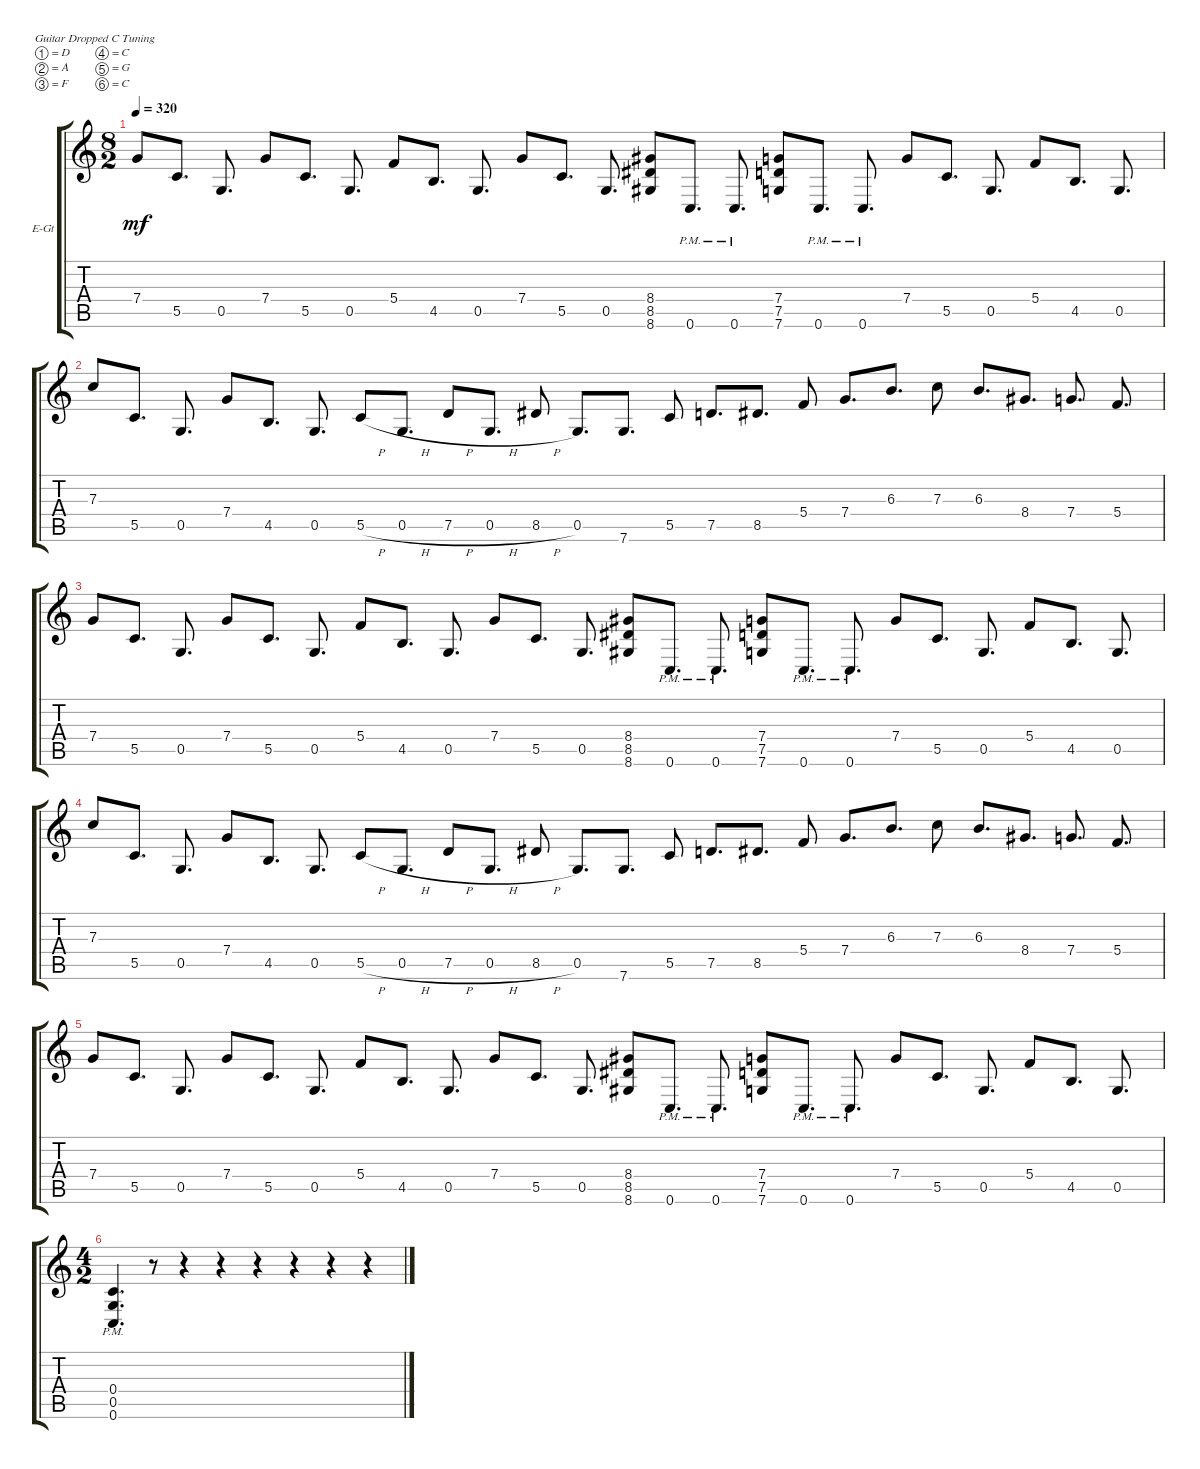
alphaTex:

\defaultSystemsLayout 4
\bracketExtendMode groupsimilarinstruments
\firstSystemTrackNameOrientation horizontal
\otherSystemsTrackNameOrientation horizontal
\track ("Gajic" "E-Gt") {instrument distortionguitar}
\staff {score tabs}
\tuning (D4 A3 F3 C3 G2 C2)
\ts (8 2)
\tempo 320
\clef g2
\ks c
7.4.8{dy mf} 5.5.8{d} 0.5.8{d} 7.4.8 5.5.8{d} 0.5.8{d} 5.4.8 4.5.8{d} 0.5.8{d} 7.4.8 5.5.8{d} 0.5.8{d} (8.6 8.5 8.4).8 0.6{pm}.8{d} 0.6{pm}.8{d} (7.6 7.5 7.4).8 0.6{pm}.8{d} 0.6{pm}.8{d} 7.4.8 5.5.8{d} 0.5.8{d} 5.4.8 4.5.8{d} 0.5.8{d} |
7.3.8 5.5.8{d} 0.5.8{d} 7.4.8 4.5.8{d} 0.5.8{d} 5.5{h}.8 0.5{h}.8{d} 7.5{h}.8 0.5{h}.8{d} 8.5{h}.8 0.5.8{d} 7.6.8{d} 5.5.8 7.5.8{d} 8.5.8{d} 5.4.8 7.4.8{d} 6.3.8{d} 7.3.8 6.3.8{d} 8.4.8{d} 7.4.8{d} 5.4.8{d} |
7.4.8 5.5.8{d} 0.5.8{d} 7.4.8 5.5.8{d} 0.5.8{d} 5.4.8 4.5.8{d} 0.5.8{d} 7.4.8 5.5.8{d} 0.5.8{d} (8.6 8.5 8.4).8 0.6{pm}.8{d} 0.6{pm}.8{d} (7.6 7.5 7.4).8 0.6{pm}.8{d} 0.6{pm}.8{d} 7.4.8 5.5.8{d} 0.5.8{d} 5.4.8 4.5.8{d} 0.5.8{d} |
7.3.8 5.5.8{d} 0.5.8{d} 7.4.8 4.5.8{d} 0.5.8{d} 5.5{h}.8 0.5{h}.8{d} 7.5{h}.8 0.5{h}.8{d} 8.5{h}.8 0.5.8{d} 7.6.8{d} 5.5.8 7.5.8{d} 8.5.8{d} 5.4.8 7.4.8{d} 6.3.8{d} 7.3.8 6.3.8{d} 8.4.8{d} 7.4.8{d} 5.4.8{d} |
7.4.8 5.5.8{d} 0.5.8{d} 7.4.8 5.5.8{d} 0.5.8{d} 5.4.8 4.5.8{d} 0.5.8{d} 7.4.8 5.5.8{d} 0.5.8{d} (8.6 8.5 8.4).8 0.6{pm}.8{d} 0.6{pm}.8{d} (7.6 7.5 7.4).8 0.6{pm}.8{d} 0.6{pm}.8{d} 7.4.8 5.5.8{d} 0.5.8{d} 5.4.8 4.5.8{d} 0.5.8{d} |
\ts (4 2)
(0.6{pm} 0.5{pm} 0.4{pm}).4{d} r.8 r.4 r.4 r.4 r.4 r.4 r.4
